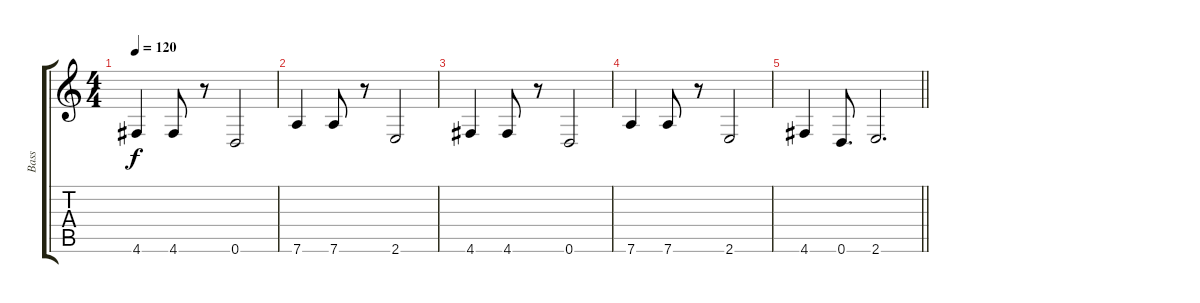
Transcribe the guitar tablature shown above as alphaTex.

\track ("Bass" "Bass") {instrument electricbassfinger}
\staff {score tabs}
\tuning (E4 B3 G3 D3 A2 D2) {hide}
\ts (4 4)
\tempo 120
\clef g2
\ks c
4.6.4{dy f} 4.6.8 r.8 0.6.2 |
7.6.4 7.6.8 r.8 2.6.2 |
4.6.4 4.6.8 r.8 0.6.2 |
7.6.4 7.6.8 r.8 2.6.2 |
\barLineRight lightlight
4.6.4 0.6.8{d} 2.6.2{d}
